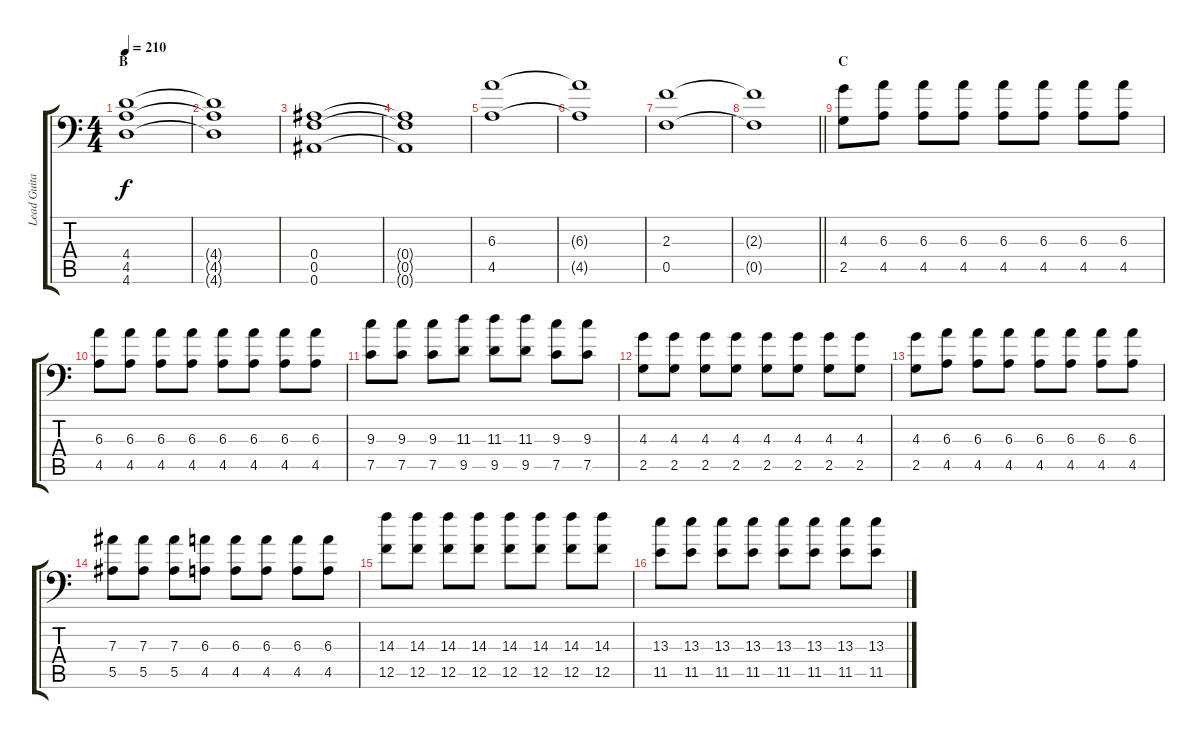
\track ("Lead Guitar: Michael Bujaki" "Lead Guita") {instrument overdrivenguitar}
\staff {score tabs}
\tuning (C4 G3 Eb3 Bb2 F2 Bb1) {hide}
\ts (4 4)
\section ("" "B")
\tempo 210
\clef f4
\ks c
(4.4 4.5 4.6).1{dy f} |
(4.4{t} 4.5{t} 4.6{t}).1 |
(0.4 0.5 0.6).1 |
(0.4{t} 0.5{t} 0.6{t}).1 |
(6.3 4.5).1 |
(6.3{t} 4.5{t}).1 |
(2.3 0.5).1 |
\barLineRight lightlight
(2.3{t} 0.5{t}).1 |
\section ("" "C")
(4.3 2.5).8 (6.3 4.5).8 (6.3 4.5).8 (6.3 4.5).8 (6.3 4.5).8 (6.3 4.5).8 (6.3 4.5).8 (6.3 4.5).8 |
(6.3 4.5).8 (6.3 4.5).8 (6.3 4.5).8 (6.3 4.5).8 (6.3 4.5).8 (6.3 4.5).8 (6.3 4.5).8 (6.3 4.5).8 |
(9.3 7.5).8 (9.3 7.5).8 (9.3 7.5).8 (11.3 9.5).8 (11.3 9.5).8 (11.3 9.5).8 (9.3 7.5).8 (9.3 7.5).8 |
(4.3 2.5).8 (4.3 2.5).8 (4.3 2.5).8 (4.3 2.5).8 (4.3 2.5).8 (4.3 2.5).8 (4.3 2.5).8 (4.3 2.5).8 |
(4.3 2.5).8 (6.3 4.5).8 (6.3 4.5).8 (6.3 4.5).8 (6.3 4.5).8 (6.3 4.5).8 (6.3 4.5).8 (6.3 4.5).8 |
(7.3 5.5).8 (7.3 5.5).8 (7.3 5.5).8 (6.3 4.5).8 (6.3 4.5).8 (6.3 4.5).8 (6.3 4.5).8 (6.3 4.5).8 |
(14.3 12.5).8 (14.3 12.5).8 (14.3 12.5).8 (14.3 12.5).8 (14.3 12.5).8 (14.3 12.5).8 (14.3 12.5).8 (14.3 12.5).8 |
(13.3 11.5).8 (13.3 11.5).8 (13.3 11.5).8 (13.3 11.5).8 (13.3 11.5).8 (13.3 11.5).8 (13.3 11.5).8 (13.3 11.5).8
